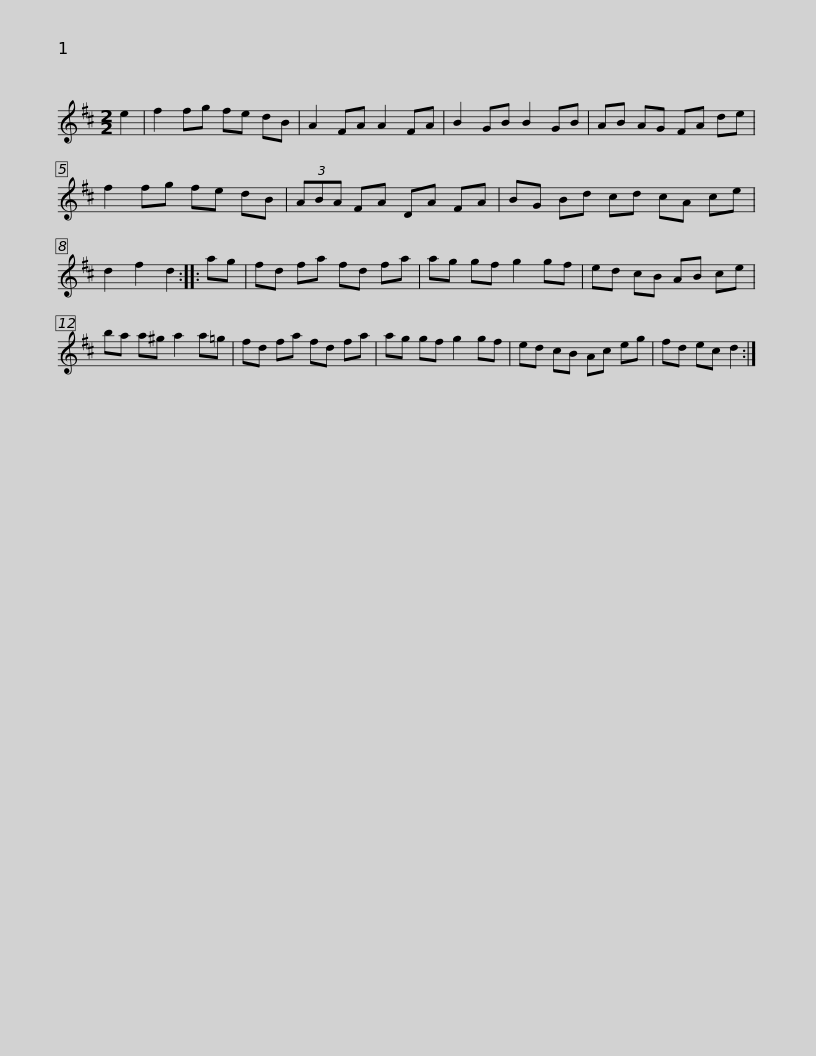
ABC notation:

X:1
L:1/8
M:2/2
I:linebreak $
K:D
V:1 treble
V:1
 e2 | f2 fg fe dB | A2 FA A2 FA | B2 GB B2 GB | AB AG FA de | %5
 f2 fg fe dB | (3ABA FA DA FA |$ BG Bd cd cA ce | d2 f2 d2 :: ag | %10
 fd fa fd fa | ag gf g2 gf | ed cB AB ce |$ ba a^g a2 a=g | fd fa fd fa | %15
 ag gf g2 gf | ed cB Ac eg | fd ec d2 :| %18
